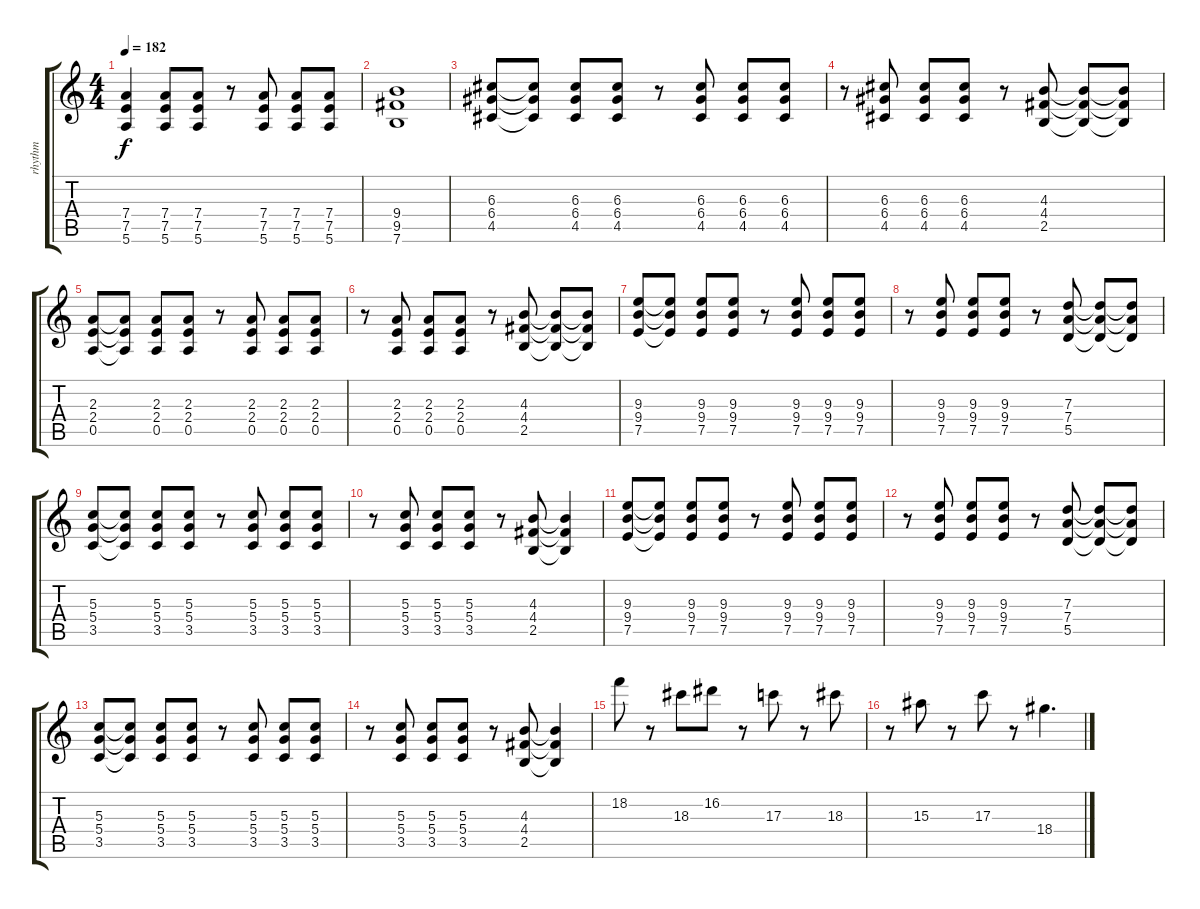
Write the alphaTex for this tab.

\track ("rhythm" "rhythm") {instrument distortionguitar}
\staff {score tabs}
\tuning (E4 B3 G3 D3 A2 E2) {hide}
\ts (4 4)
\tempo 182
\clef g2
\ks c
(7.4 7.5 5.6).4{dy f} (7.4 7.5 5.6).8 (7.4 7.5 5.6).8 r.8 (7.4 7.5 5.6).8 (7.4 7.5 5.6).8 (7.4 7.5 5.6).8 |
(9.4 9.5 7.6).1 |
(6.3 6.4 4.5).8 (6.3{t} 6.4{t} 4.5{t}).8 (6.3 6.4 4.5).8 (6.3 6.4 4.5).8 r.8 (6.3 6.4 4.5).8 (6.3 6.4 4.5).8 (6.3 6.4 4.5).8 |
r.8 (6.3 6.4 4.5).8 (6.3 6.4 4.5).8 (6.3 6.4 4.5).8 r.8 (4.3 4.4 2.5).8 (4.3{t} 4.4{t} 2.5{t}).8 (4.3{t} 4.4{t} 2.5{t}).8 |
(2.3 2.4 0.5).8 (2.3{t} 2.4{t} 0.5{t}).8 (2.3 2.4 0.5).8 (2.3 2.4 0.5).8 r.8 (2.3 2.4 0.5).8 (2.3 2.4 0.5).8 (2.3 2.4 0.5).8 |
r.8 (2.3 2.4 0.5).8 (2.3 2.4 0.5).8 (2.3 2.4 0.5).8 r.8 (4.3 4.4 2.5).8 (4.3{t} 4.4{t} 2.5{t}).8 (4.3{t} 4.4{t} 2.5{t}).8 |
(9.3 9.4 7.5).8 (9.3{t} 9.4{t} 7.5{t}).8 (9.3 9.4 7.5).8 (9.3 9.4 7.5).8 r.8 (9.3 9.4 7.5).8 (9.3 9.4 7.5).8 (9.3 9.4 7.5).8 |
r.8 (9.3 9.4 7.5).8 (9.3 9.4 7.5).8 (9.3 9.4 7.5).8 r.8 (7.3 7.4 5.5).8 (7.3{t} 7.4{t} 5.5{t}).8 (7.3{t} 7.4{t} 5.5{t}).8 |
(5.3 5.4 3.5).8 (5.3{t} 5.4{t} 3.5{t}).8 (5.3 5.4 3.5).8 (5.3 5.4 3.5).8 r.8 (5.3 5.4 3.5).8 (5.3 5.4 3.5).8 (5.3 5.4 3.5).8 |
r.8 (5.3 5.4 3.5).8 (5.3 5.4 3.5).8 (5.3 5.4 3.5).8 r.8 (4.3 4.4 2.5).8 (4.3{t} 4.4{t} 2.5{t}).4 |
(9.3 9.4 7.5).8 (9.3{t} 9.4{t} 7.5{t}).8 (9.3 9.4 7.5).8 (9.3 9.4 7.5).8 r.8 (9.3 9.4 7.5).8 (9.3 9.4 7.5).8 (9.3 9.4 7.5).8 |
r.8 (9.3 9.4 7.5).8 (9.3 9.4 7.5).8 (9.3 9.4 7.5).8 r.8 (7.3 7.4 5.5).8 (7.3{t} 7.4{t} 5.5{t}).8 (7.3{t} 7.4{t} 5.5{t}).8 |
(5.3 5.4 3.5).8 (5.3{t} 5.4{t} 3.5{t}).8 (5.3 5.4 3.5).8 (5.3 5.4 3.5).8 r.8 (5.3 5.4 3.5).8 (5.3 5.4 3.5).8 (5.3 5.4 3.5).8 |
r.8 (5.3 5.4 3.5).8 (5.3 5.4 3.5).8 (5.3 5.4 3.5).8 r.8 (4.3 4.4 2.5).8 (4.3{t} 4.4{t} 2.5{t}).4 |
18.2.8 r.8 18.3.8 16.2.8 r.8 17.3.8 r.8 18.3.8 |
r.8 15.3.8 r.8 17.3.8 r.8 18.4.4{d}
